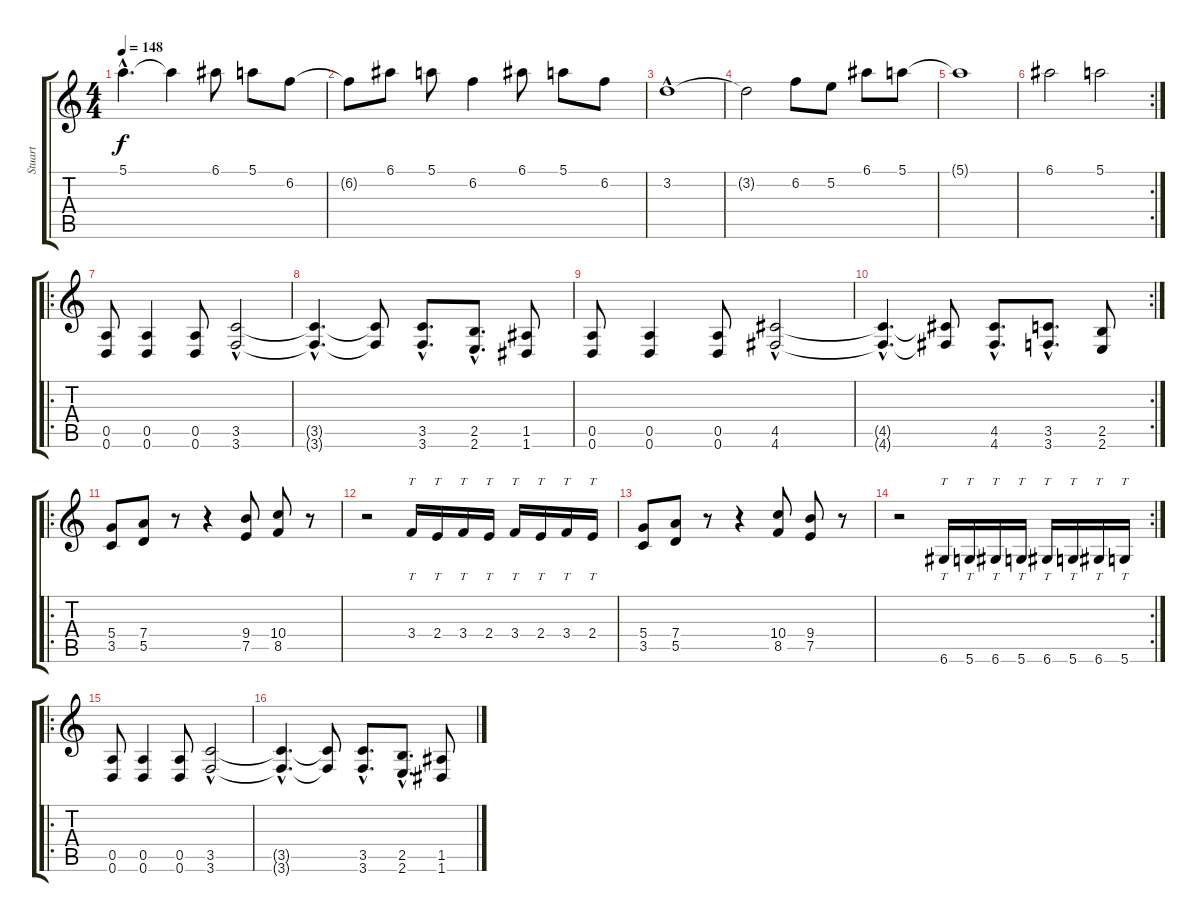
\track ("Stuart" "Stuart") {instrument distortionguitar}
\staff {score tabs}
\tuning (E4 B3 G3 D3 A2 D2) {hide}
\ts (4 4)
\tempo 148
\clef g2
\ks c
5.1{hac t}.4{d dy f} 5.1{t}.4 6.1.8 5.1.8 6.2.8 |
6.2{t}.8 6.1.8 5.1.8 6.2.4 6.1.8 5.1.8 6.2.8 |
3.2{hac}.1 |
3.2{t}.2 6.2.8 5.2.8 6.1.8 5.1.8 |
5.1{t}.1 |
\rc 2
6.1.2 5.1.2 |
\ro
(0.5 0.6).8 (0.5 0.6).4 (0.5 0.6).8 (3.5{hac} 3.6{hac}).2 |
(3.5{hac t} 3.6{hac t}).4{d} (3.5{t} 3.6{t}).8 (3.5{hac} 3.6{hac}).8{d} (2.5{hac} 2.6{hac}).8{d} (1.5 1.6).8 |
(0.5 0.6).8 (0.5 0.6).4 (0.5 0.6).8 (4.5{hac} 4.6{hac}).2 |
\rc 2
(4.5{hac t} 4.6{hac t}).4{d} (4.5{t} 4.6{t}).8 (4.5{hac} 4.6{hac}).8{d} (3.5{hac} 3.6{hac}).8{d} (2.5 2.6).8 |
\ro
(5.4 3.5).8 (7.4 5.5).8 r.8 r.4 (9.4 7.5).8 (10.4 8.5).8 r.8 |
r.2 3.4.16{tt} 2.4.16{tt} 3.4.16{tt} 2.4.16{tt} 3.4.16{tt} 2.4.16{tt} 3.4.16{tt} 2.4.16{tt} |
(5.4 3.5).8 (7.4 5.5).8 r.8 r.4 (10.4 8.5).8 (9.4 7.5).8 r.8 |
\rc 2
r.2 6.6.16{tt} 5.6.16{tt} 6.6.16{tt} 5.6.16{tt} 6.6.16{tt} 5.6.16{tt} 6.6.16{tt} 5.6.16{tt} |
\ro
(0.5 0.6).8 (0.5 0.6).4 (0.5 0.6).8 (3.5{hac} 3.6{hac}).2 |
(3.5{hac t} 3.6{hac t}).4{d} (3.5{t} 3.6{t}).8 (3.5{hac} 3.6{hac}).8{d} (2.5{hac} 2.6{hac}).8{d} (1.5 1.6).8
